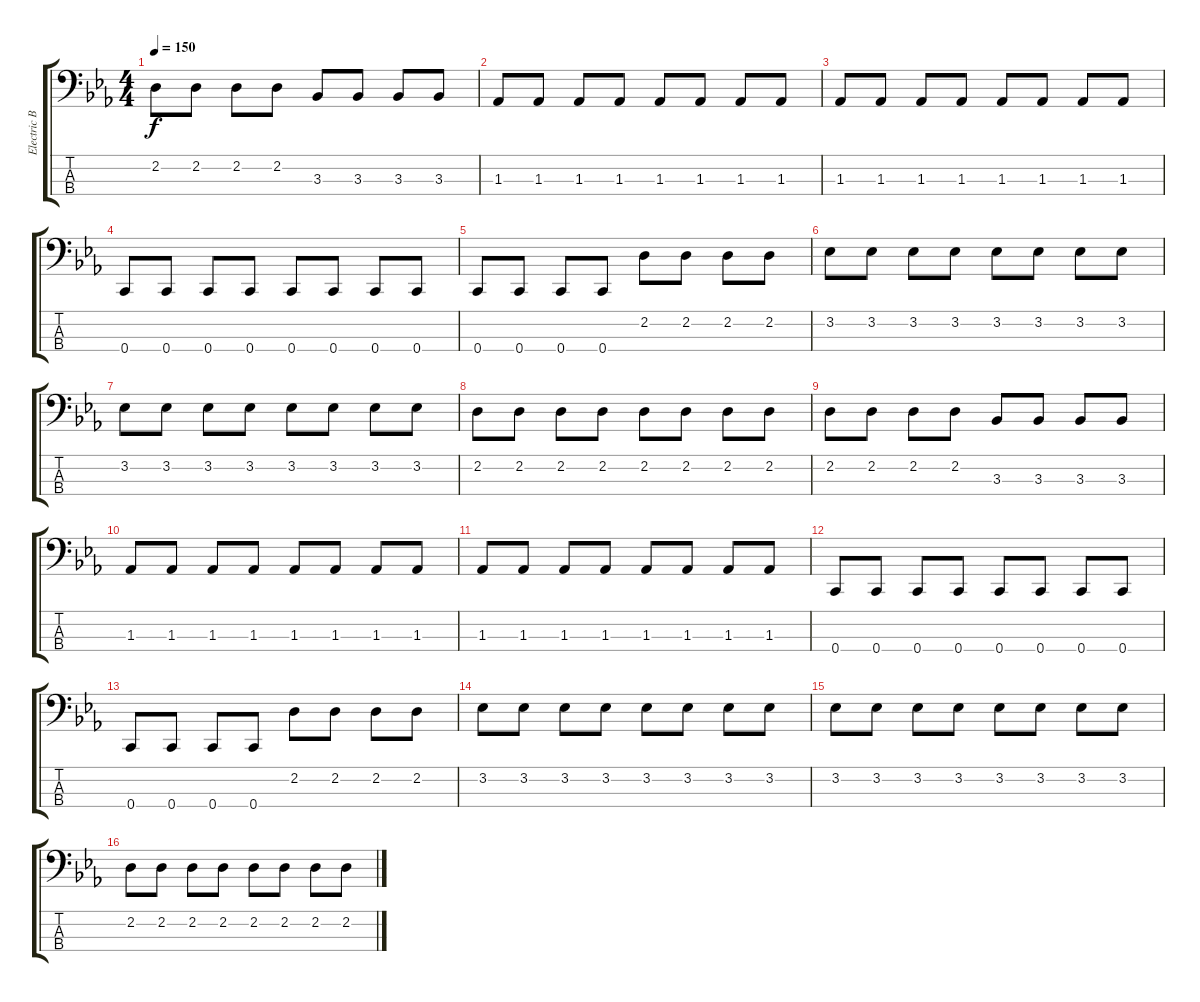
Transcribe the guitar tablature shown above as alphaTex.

\track ("Electric Bass" "Electric B") {instrument electricbasspick}
\staff {score tabs}
\tuning (F2 C2 G1 C1) {hide}
\ts (4 4)
\tempo 150
\clef f4
\ks cminor
2.2.8{dy f} 2.2.8 2.2.8 2.2.8 3.3.8 3.3.8 3.3.8 3.3.8 |
1.3.8 1.3.8 1.3.8 1.3.8 1.3.8 1.3.8 1.3.8 1.3.8 |
1.3.8 1.3.8 1.3.8 1.3.8 1.3.8 1.3.8 1.3.8 1.3.8 |
0.4.8 0.4.8 0.4.8 0.4.8 0.4.8 0.4.8 0.4.8 0.4.8 |
0.4.8 0.4.8 0.4.8 0.4.8 2.2.8 2.2.8 2.2.8 2.2.8 |
3.2.8 3.2.8 3.2.8 3.2.8 3.2.8 3.2.8 3.2.8 3.2.8 |
3.2.8 3.2.8 3.2.8 3.2.8 3.2.8 3.2.8 3.2.8 3.2.8 |
2.2.8 2.2.8 2.2.8 2.2.8 2.2.8 2.2.8 2.2.8 2.2.8 |
2.2.8 2.2.8 2.2.8 2.2.8 3.3.8 3.3.8 3.3.8 3.3.8 |
1.3.8 1.3.8 1.3.8 1.3.8 1.3.8 1.3.8 1.3.8 1.3.8 |
1.3.8 1.3.8 1.3.8 1.3.8 1.3.8 1.3.8 1.3.8 1.3.8 |
0.4.8 0.4.8 0.4.8 0.4.8 0.4.8 0.4.8 0.4.8 0.4.8 |
0.4.8 0.4.8 0.4.8 0.4.8 2.2.8 2.2.8 2.2.8 2.2.8 |
3.2.8 3.2.8 3.2.8 3.2.8 3.2.8 3.2.8 3.2.8 3.2.8 |
3.2.8 3.2.8 3.2.8 3.2.8 3.2.8 3.2.8 3.2.8 3.2.8 |
2.2.8 2.2.8 2.2.8 2.2.8 2.2.8 2.2.8 2.2.8 2.2.8
